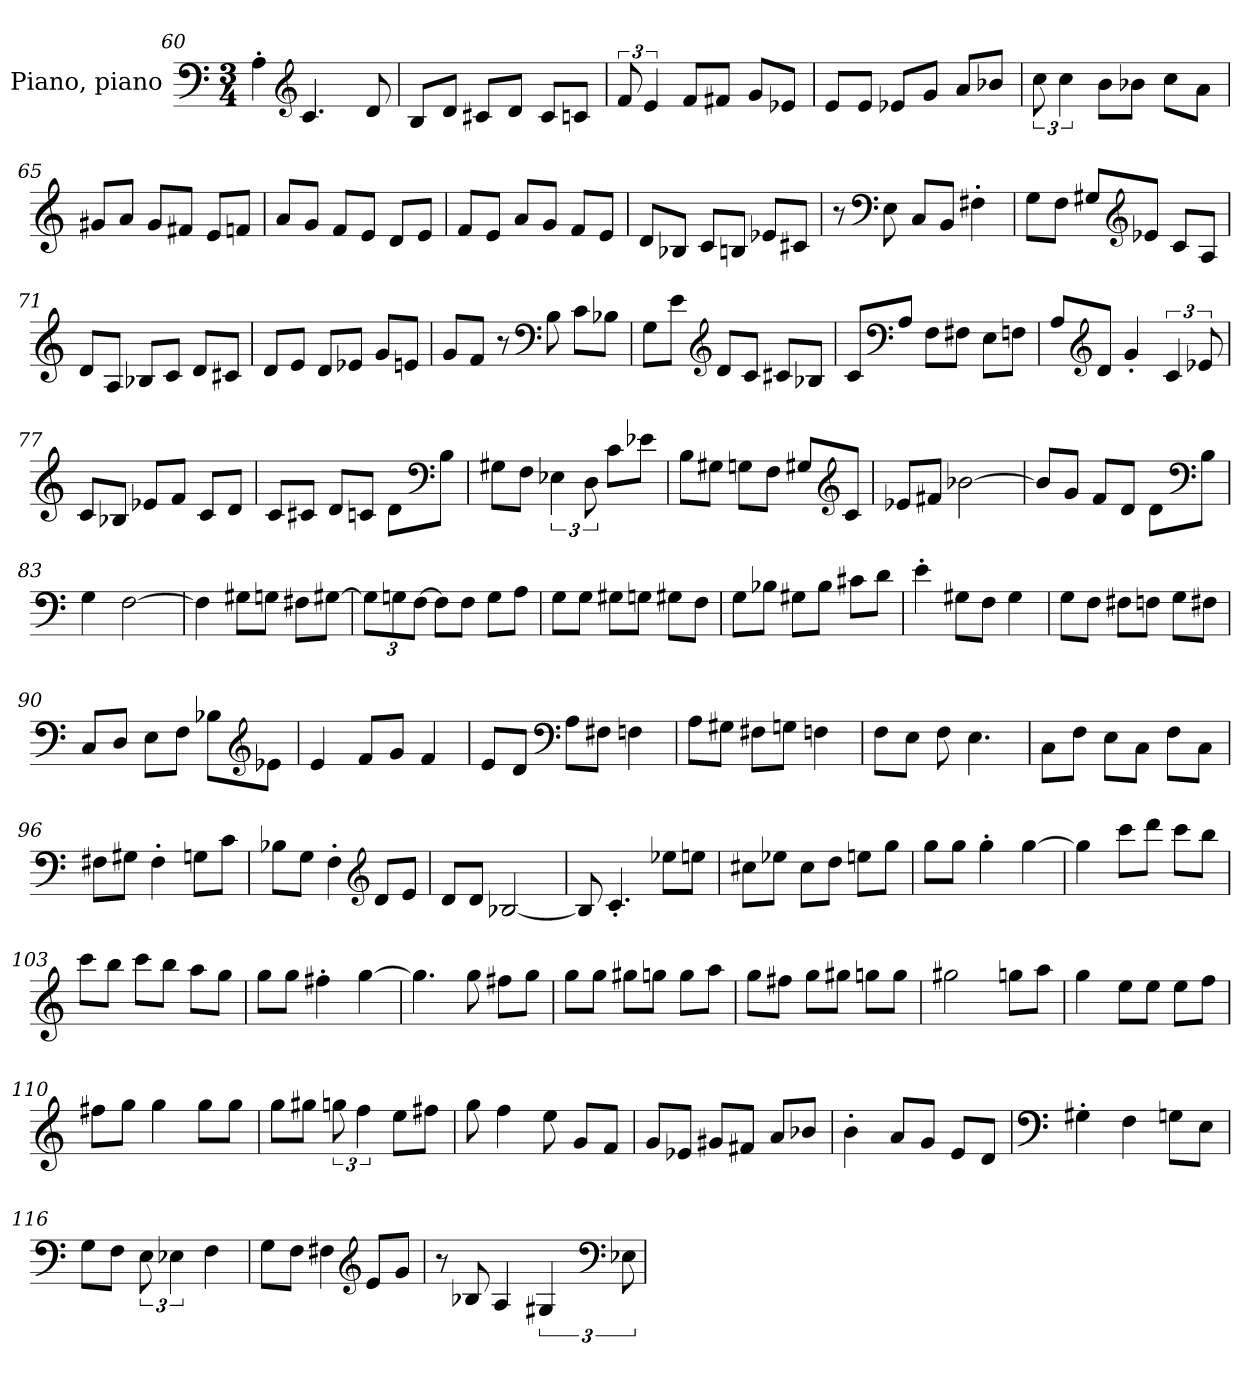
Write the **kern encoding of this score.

**kern
*part1
*staff1
*I"Piano, piano
*clefF4
*k[]
*M3/4
=60
4A'\
*clefG2
4.c/
8d/
=61
8B/L
8d/J
8c#X/L
8d/J
8c#/L
8cn/J
=62
12f/
6e/
8f/L
8f#X/J
8g/L
8e-X/J
=63
8e/L
8e/J
8e-X/L
8g/J
8a/L
8b-X/J
!!LO:PB:g=z
=64
12cc\
6cc\
8b\L
8b-X\J
8cc\L
8a\J
=65
8g#X/L
8a/J
8g#/L
8f#X/J
8e/L
8fn/J
=66
8a/L
8g/J
8f/L
8e/J
8d/L
8e/J
=67
8f/L
8e/J
8a/L
8g/J
8f/L
8e/J
=68
8d/L
8B-X/J
8c/L
8Bn/J
8e-X/L
8c#X/J
=69
8r
*clefF4
8E\
8C/L
8BB/J
4F#X'\
!!LO:LB:g=z
=70
8G\L
8F\J
8G#X/L
*clefG2
8e-X/J
8c/L
8A/J
=71
8d/L
8A/J
8B-X/L
8c/J
8d/L
8c#X/J
=72
8d/L
8e/J
8d/L
8e-X/J
8g/L
8en/J
=73
8g/L
8f/J
8r
*clefF4
8B\
8c\L
8B-X\J
=74
8G\L
8e\J
*clefG2
8d/L
8c/J
8c#X/L
8B-X/J
!!LO:LB:g=z
=75
8c/L
*clefF4
8A/J
8F\L
8F#X\J
8E\L
8Fn\J
=76
8A/L
*clefG2
8d/J
4g'/
6c/
12e-X/
=77
8c/L
8B-X/J
8e-X/L
8f/J
8c/L
8d/J
=78
8c/L
8c#X/J
8d/L
8cn/J
8d\L
*clefF4
8B\J
=79
8G#X\L
8F\J
6E-X\
12D\
8c\L
8e-X\J
!!LO:LB:g=z
=80
8B\L
8G#X\J
8Gn\L
8F\J
8G#X/L
*clefG2
8c/J
=81
8e-X/L
8f#X/J
[2b-X\
=82
8b-/L]
8g/J
8f/L
8d/J
8d\L
*clefF4
8B\J
=83
4G\
[2F\
=84
4F\]
8G#X\L
8Gn\J
8F#X\L
[8G#X\J
=85
*Xbrackettup
12G#\L]
12Gn\
[12F\J
8F\L]
8F\J
8G\L
8A\J
!!LO:LB:g=z
=86
8G\L
8G\J
8G#X\L
8Gn\J
8G#X\L
8F\J
=87
8G\L
8B-X\J
8G#X\L
8B-\J
8c#X\L
8d\J
=88
4e'\
8G#X\L
8F\J
4G#\
=89
8G\L
8F\J
8F#X\L
8Fn\J
8G\L
8F#X\J
=90
8C/L
8D/J
8E\L
8F\J
8B-X\L
*clefG2
8e-X\J
=91
4e/
8f/L
8g/J
4f/
!!LO:LB:g=z
=92
8e/L
8d/J
*clefF4
8A\L
8F#X\J
4Fn\
=93
8A\L
8G#X\J
8F#X\L
8Gn\J
4Fn\
=94
8F\L
8E\J
8F\
4.E\
=95
8C\L
8F\J
8E\L
8C\J
8F\L
8C\J
=96
8F#X\L
8G#X\J
4F#'\
8Gn\L
8c\J
=97
8B-X\L
8G\J
4F'\
*clefG2
8d/L
8e/J
!!LO:LB:g=z
=98
8d/L
8d/J
[2B-X/
=99
8B-/]
4.c'/
8ee-X\L
8een\J
=100
8cc#X\L
8ee-X\J
8cc#\L
8dd\J
8een\L
8gg\J
=101
8gg\L
8gg\J
4gg'\
[4gg\
=102
4gg\]
8ccc\L
8ddd\J
8ccc\L
8bb\J
=103
8ccc\L
8bb\J
8ccc\L
8bb\J
8aa\L
8gg\J
=104
8gg\L
8gg\J
4ff#X'\
[4gg\
!!LO:LB:g=z
=105
4.gg\]
8gg\
8ff#X\L
8gg\J
=106
8gg\L
8gg\J
8gg#X\L
8ggn\J
8gg\L
8aa\J
=107
8gg\L
8ff#X\J
8gg\L
8gg#X\J
8ggn\L
8gg\J
=108
2gg#X\
8ggn\L
8aa\J
=109
4gg\
8ee\L
8ee\J
8ee\L
8ff\J
=110
8ff#X\L
8gg\J
4gg\
8gg\L
8gg\J
!!LO:LB:g=z
=111
8gg\L
8gg#X\J
*brackettup
12ggn\
6ff\
8ee\L
8ff#X\J
=112
8gg\
4ff\
8ee\
8g/L
8f/J
=113
8g/L
8e-X/J
8g#X/L
8f#X/J
8a/L
8b-X/J
=114
4b'\
8a/L
8g/J
8e/L
8d/J
=115
*clefF4
4G#X'\
4F\
8Gn\L
8E\J
=116
8G\L
8F\J
12E\
6E-X\
4F\
!!LO:LB:g=z
=117
8G\L
8F\J
4F#X\
*clefG2
8e/L
8g/J
=118
8r
8B-X/
4A/
6G#X/
*clefF4
12E-X\
=
*-
